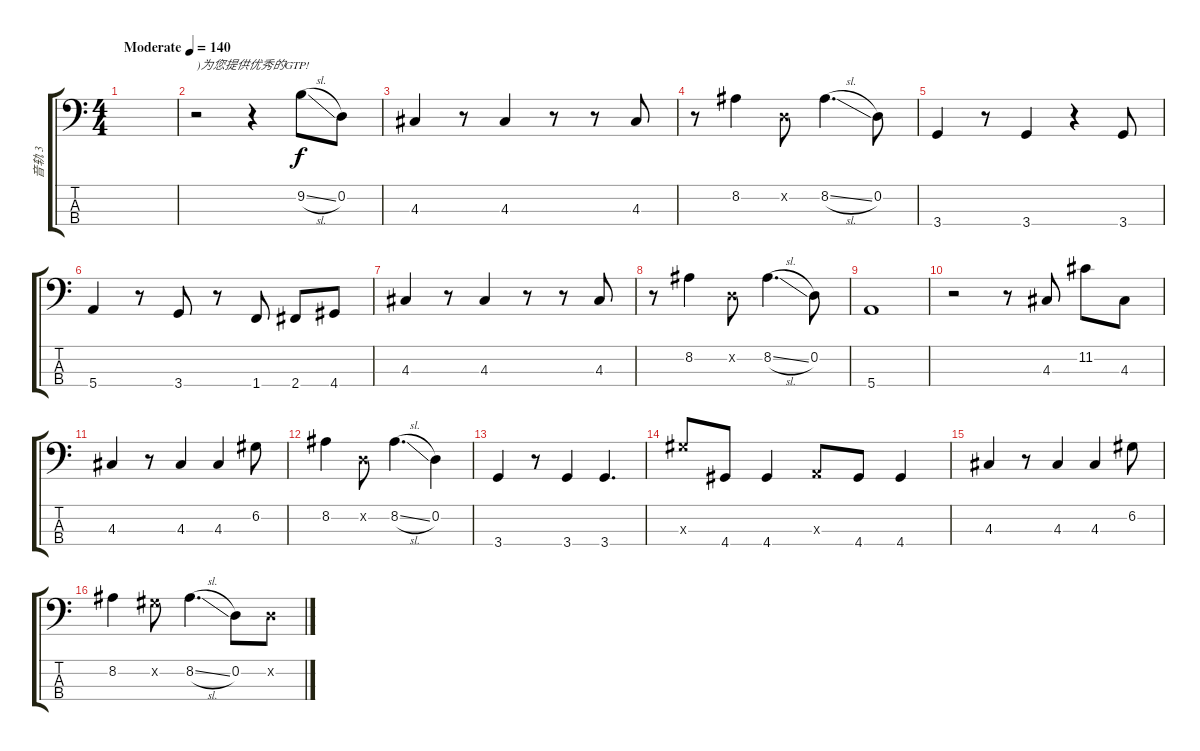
\track ("音轨 3" "音轨 3") {instrument electricbassfinger}
\staff {score tabs}
\tuning (G2 D2 A1 E1) {hide}
\ts (4 4)
\tempo (140 "Moderate")
\clef f4
\ks c
|
r.2{txt ")为您提供优秀的GTP!"} r.4 9.2{sl}.8 0.2.8 |
4.3.4 r.8 4.3.4 r.8 r.8 4.3.8 |
r.8 8.2.4 0.2{x}.8 8.2{sl}.4{d} 0.2.8 |
3.4.4 r.8 3.4.4 r.4 3.4.8 |
5.4.4 r.8 3.4.8 r.8 1.4.8 2.4.8 4.4.8 |
4.3.4 r.8 4.3.4 r.8 r.8 4.3.8 |
r.8 8.2.4 0.2{x}.8 8.2{sl}.4{d} 0.2.8 |
5.4.1 |
r.2 r.8 4.3.8 11.2.8 4.3.8 |
4.3.4 r.8 4.3.4 4.3.4 6.2.8 |
8.2.4 0.2{x}.8 8.2{sl}.4{d} 0.2.4 |
3.4.4 r.8 3.4.4 3.4.4{d} |
11.3{x}.8 4.4.8 4.4.4 0.3{x}.8 4.4.8 4.4.4 |
4.3.4 r.8 4.3.4 4.3.4 6.2.8 |
8.2.4 6.2{x}.8 8.2{sl}.4{d} 0.2.8 0.2{x}.8
